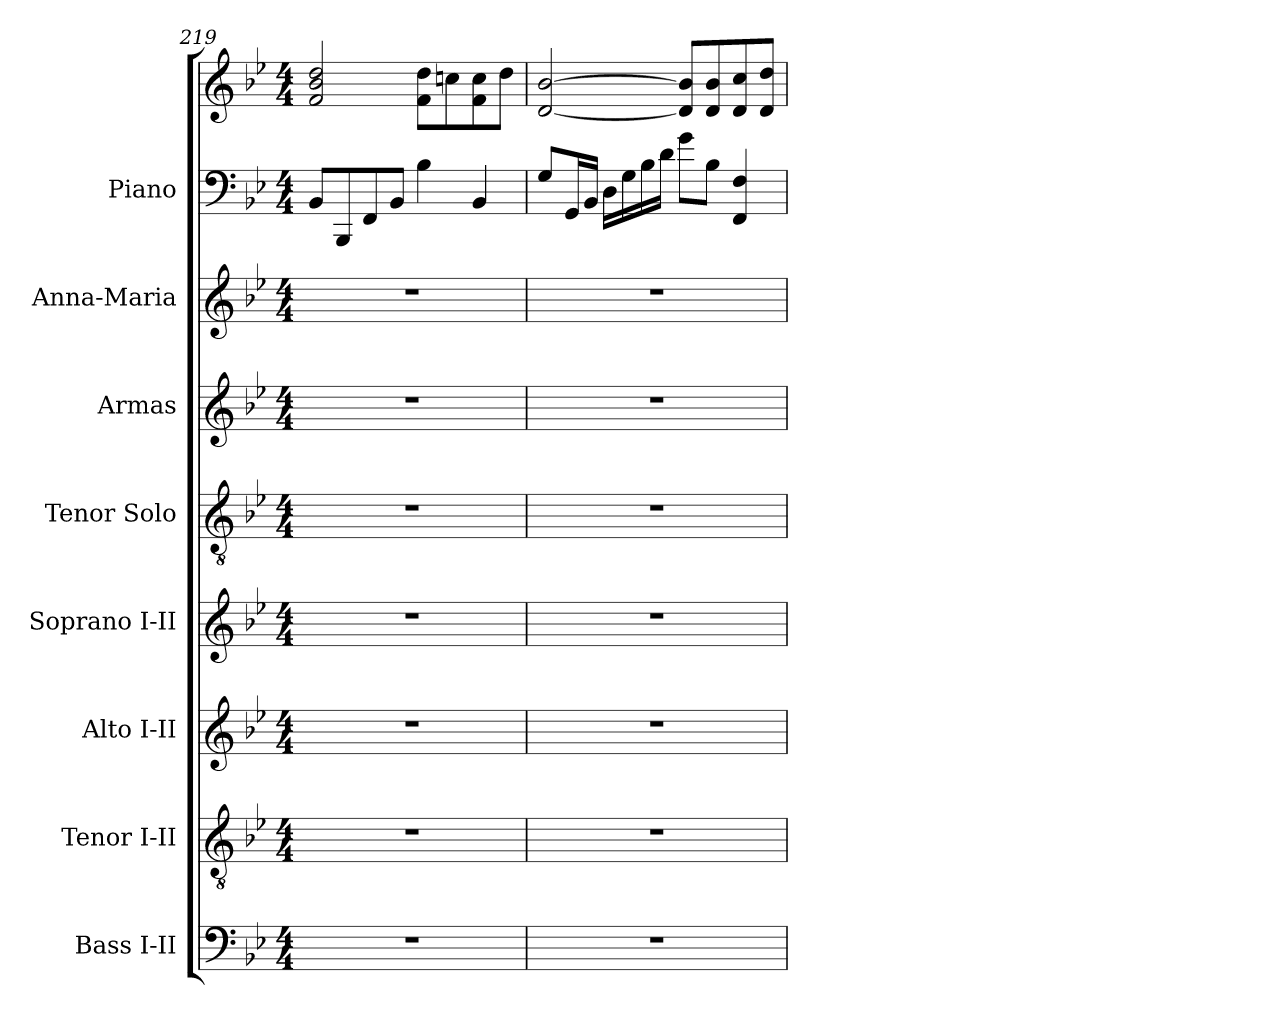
**kern	**kern	**kern	**kern	**kern	**kern	**kern	**kern	**kern
*part8	*part7	*part6	*part5	*part4	*part3	*part2	*part1	*part1
*staff9	*staff8	*staff7	*staff6	*staff5	*staff4	*staff3	*staff2	*staff1
*I"Bass I-II	*I"Tenor I-II	*I"Alto I-II	*I"Soprano I-II	*I"Tenor Solo	*I"Armas	*I"Anna-Maria	*I"Piano	*
*I'B.	*I'T.	*I'A.	*I'S.	*I'T. Solo	*I'Armas	*I'A-M	*I'Pno.	*
!!LO:LB:g=z
*clefF4	*clefGv2	*clefG2	*clefG2	*clefGv2	*clefG2	*clefG2	*clefF4	*clefG2
*	*ITrd7c12	*	*	*ITrd7c12	*ITrd7c12	*	*	*
*k[b-e-]	*k[b-e-]	*k[b-e-]	*k[b-e-]	*k[b-e-]	*k[b-e-]	*k[b-e-]	*k[b-e-]	*k[b-e-]
*B-:	*B-:	*B-:	*B-:	*B-:	*B-:	*B-:	*B-:	*B-:
*M4/4	*M4/4	*M4/4	*M4/4	*M4/4	*M4/4	*M4/4	*M4/4	*M4/4
=219	=219	=219	=219	=219	=219	=219	=219	=219
1r	1r	1r	1r	1r	1r	1r	8BB-i/L	2fi/ 2b-i 2ddi
.	.	.	.	.	.	.	8BBB-i/	.
.	.	.	.	.	.	.	8FFi/	.
.	.	.	.	.	.	.	8BB-i/J	.
.	.	.	.	.	.	.	4B-i\	8fi\ 8ddiL
.	.	.	.	.	.	.	.	8ccni\
.	.	.	.	.	.	.	4BB-i/	8fi\ 8cci
.	.	.	.	.	.	.	.	8ddi\J
=220	=220	=220	=220	=220	=220	=220	=220	=220
1r	1r	1r	1r	1r	1r	1r	8Gi/L	[<2di/ [>2b-i
.	.	.	.	.	.	.	16GGi/L	.
.	.	.	.	.	.	.	16BB-i/JJ	.
.	.	.	.	.	.	.	16Di\LL	.
.	.	.	.	.	.	.	16Gi\	.
.	.	.	.	.	.	.	16B-i\	.
.	.	.	.	.	.	.	16di\JJ	.
.	.	.	.	.	.	.	8gi\L	8di/] 8b-i]L
.	.	.	.	.	.	.	8B-i\J	8di/ 8b-i
.	.	.	.	.	.	.	4FFi/ 4Fi	8di/ 8cci
.	.	.	.	.	.	.	.	8di/ 8ddiJ
=	=	=	=	=	=	=	=	=
*-	*-	*-	*-	*-	*-	*-	*-	*-
